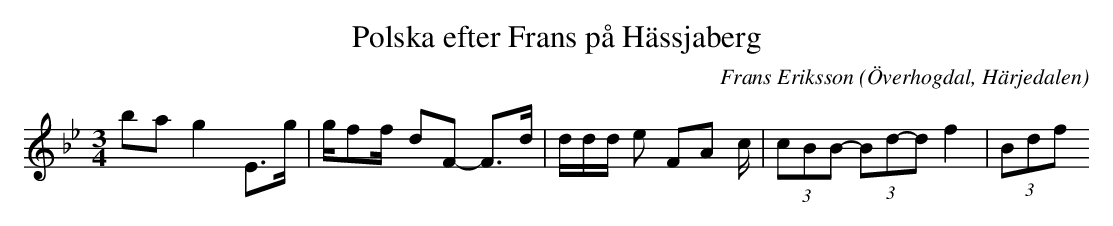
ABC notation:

X:1
T:Polska efter Frans på Hässjaberg
O:Överhogdal, Härjedalen
M:3/4
C:Frans Eriksson
K:Bb
ba g2 E>g |g/ff/- dF- F>d|d/d/d/ e4/3 F4/3A4/3 c/| (3cBB -(3Bd-d f2|-(3Bdf
